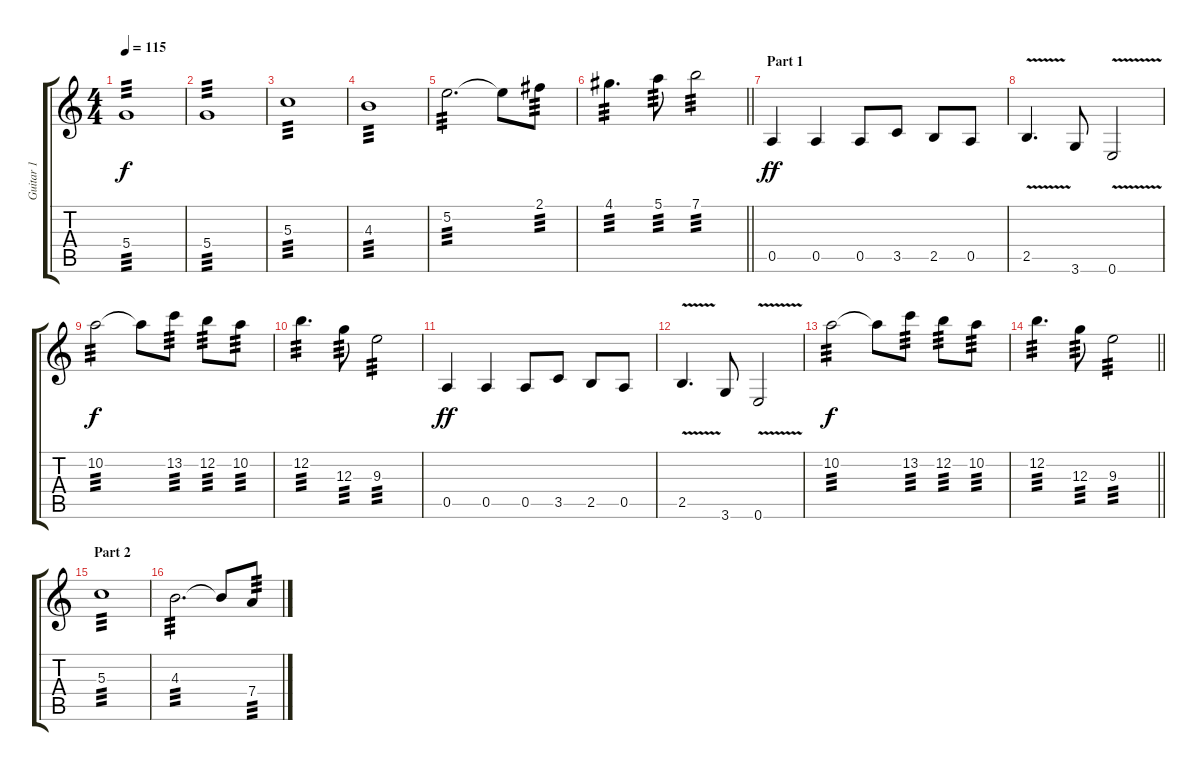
\track ("Guitar 1" "Guitar 1") {instrument electricguitarjazz}
\staff {score tabs}
\tuning (E4 B3 G3 D3 A2 E2) {hide}
\ts (4 4)
\tempo 115
\clef g2
\ks c
5.4.1{tp 3 dy f} |
5.4.1{tp 3} |
5.3.1{tp 3} |
4.3.1{tp 3} |
5.2.2{d tp 3} 5.2{t}.8 2.1.8{tp 3} |
\barLineRight lightlight
4.1.4{d tp 3} 5.1.8{tp 3} 7.1.2{tp 3} |
\section ("" "Part 1")
0.5.4{dy ff} 0.5.4 0.5.8 3.5.8 2.5.8 0.5.8 |
2.5{v}.4{d} 3.6.8 0.6{v}.2 |
10.2.2{tp 3 dy f} 10.2{t}.8 13.2.8{tp 3} 12.2.8{tp 3} 10.2.8{tp 3} |
12.2.4{d tp 3} 12.3.8{tp 3} 9.3.2{tp 3} |
0.5.4{dy ff} 0.5.4 0.5.8 3.5.8 2.5.8 0.5.8 |
2.5{v}.4{d} 3.6.8 0.6{v}.2 |
10.2.2{tp 3 dy f} 10.2{t}.8 13.2.8{tp 3} 12.2.8{tp 3} 10.2.8{tp 3} |
\barLineRight lightlight
12.2.4{d tp 3} 12.3.8{tp 3} 9.3.2{tp 3} |
\section ("" "Part 2")
5.3.1{tp 3} |
4.3.2{d tp 3} 4.3{t}.8 7.4.8{tp 3}
